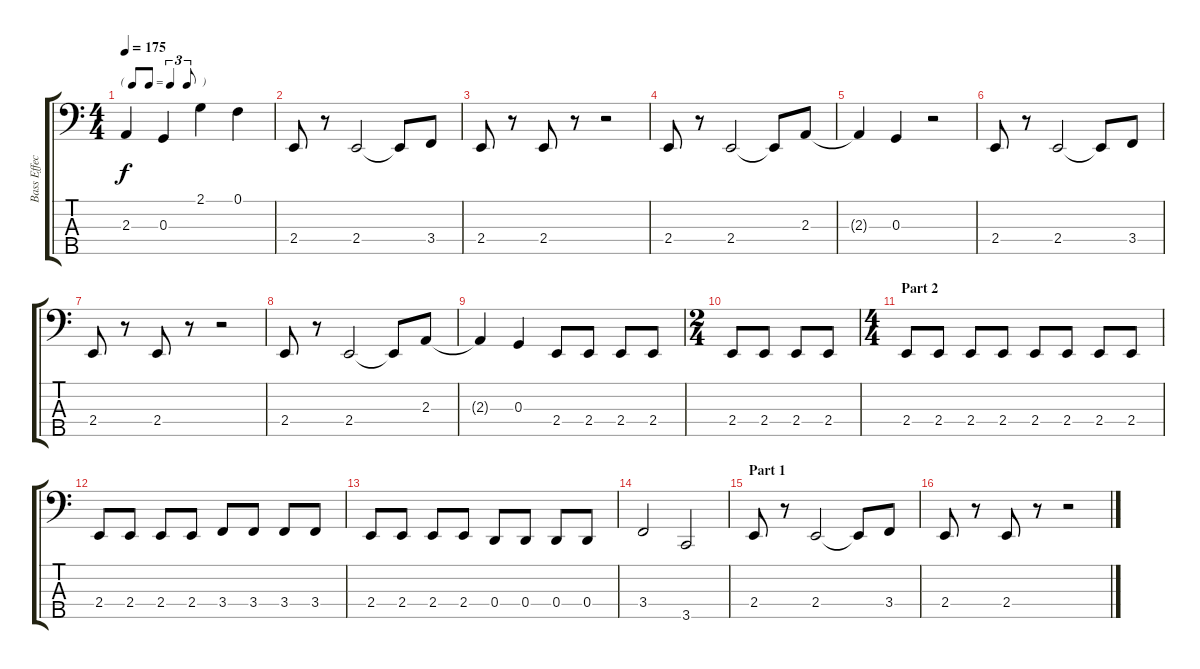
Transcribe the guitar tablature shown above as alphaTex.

\track ("Bass Effect" "Bass Effec") {instrument synthbass1}
\staff {score tabs}
\tuning (F2 C2 G1 D1 A0) {hide}
\ts (4 4)
\tf triplet8th
\tempo 175
\clef f4
\ks c
2.3{t}.4{dy f} 0.3.4 2.1.4 0.1.4 |
2.4.8 r.8 2.4.2 2.4{t}.8 3.4.8 |
2.4.8 r.8 2.4.8 r.8 r.2 |
2.4.8 r.8 2.4.2 2.4{t}.8 2.3.8 |
2.3{t}.4 0.3.4 r.2 |
2.4.8 r.8 2.4.2 2.4{t}.8 3.4.8 |
2.4.8 r.8 2.4.8 r.8 r.2 |
2.4.8 r.8 2.4.2 2.4{t}.8 2.3.8 |
2.3{t}.4 0.3.4 2.4.8 2.4.8 2.4.8 2.4.8 |
\ts (2 4)
2.4.8 2.4.8 2.4.8 2.4.8 |
\ts (4 4)
\section ("" "Part 2")
2.4.8 2.4.8 2.4.8 2.4.8 2.4.8 2.4.8 2.4.8 2.4.8 |
2.4.8 2.4.8 2.4.8 2.4.8 3.4.8 3.4.8 3.4.8 3.4.8 |
2.4.8 2.4.8 2.4.8 2.4.8 0.4.8 0.4.8 0.4.8 0.4.8 |
3.4.2 3.5.2 |
\section ("" "Part 1")
2.4.8 r.8 2.4.2 2.4{t}.8 3.4.8 |
2.4.8 r.8 2.4.8 r.8 r.2
